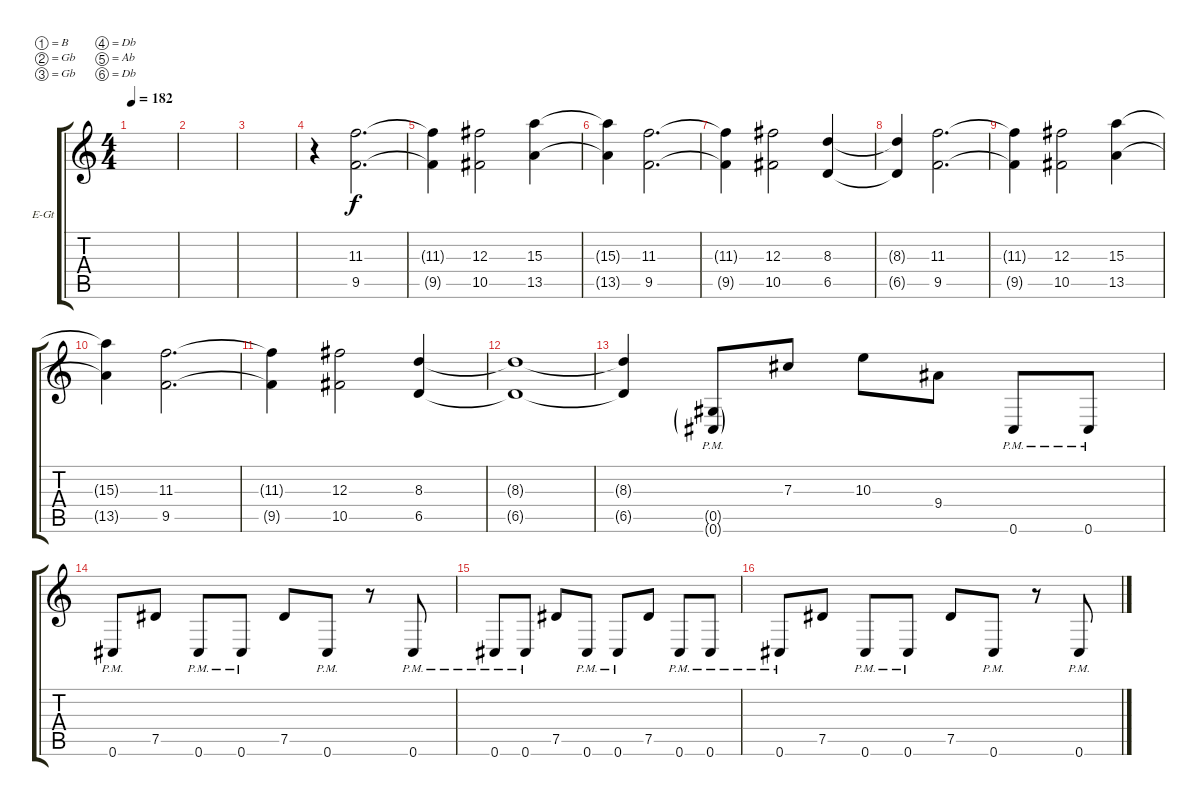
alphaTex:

\defaultSystemsLayout 4
\bracketExtendMode groupsimilarinstruments
\firstSystemTrackNameOrientation horizontal
\otherSystemsTrackNameOrientation horizontal
\track ("Electric Guitar" "E-Gt") {instrument electricguitarclean}
\staff {score tabs}
\tuning (B3 Gb3 Gb3 Db3 Ab2 Db2)
\ts (4 4)
\tempo 182
\clef g2
\scale
0.333333
\ks c
|
\scale
0.333333 |
\scale
0.333333 |
\scale
0.333333 r.4 (9.5 11.3).2{d} |
\scale
0.333333 (9.5{t} 11.3{t}).4 (10.5 12.3).2 (13.5 15.3).4 |
\scale
0.333333 (13.5{t} 15.3{t}).4 (9.5 11.3).2{d} |
\scale
0.333333 (9.5{t} 11.3{t}).4 (10.5 12.3).2 (6.5 8.3).4 |
\scale
0.333333 (6.5{t} 8.3{t}).4 (9.5 11.3).2{d} |
\scale
0.333333 (9.5{t} 11.3{t}).4 (10.5 12.3).2 (13.5 15.3).4 |
\scale
0.333333 (13.5{t} 15.3{t}).4 (9.5 11.3).2{d} |
\scale
0.333333 (9.5{t} 11.3{t}).4 (10.5 12.3).2 (6.5 8.3).4 |
\scale
0.333333 (6.5{t} 8.3{t}).1 |
\scale
0.333333 (6.5{t} 8.3{t}).4 (0.6{g pm} 0.5{g pm}).8 7.3.8 10.3.8 9.4.8 0.6{pm}.8 0.6{pm}.8 |
\scale
0.333333 0.6{pm}.8 7.5.8 0.6{pm}.8 0.6{pm}.8 7.5.8 0.6{pm}.8 r.8 0.6{pm}.8 |
\scale
0.333333 0.6{pm}.8 0.6{pm}.8 7.5.8 0.6{pm}.8 0.6{pm}.8 7.5.8 0.6{pm}.8 0.6{pm}.8 |
\scale
0.333333 0.6{pm}.8 7.5.8 0.6{pm}.8 0.6{pm}.8 7.5.8 0.6{pm}.8 r.8 0.6{pm}.8
